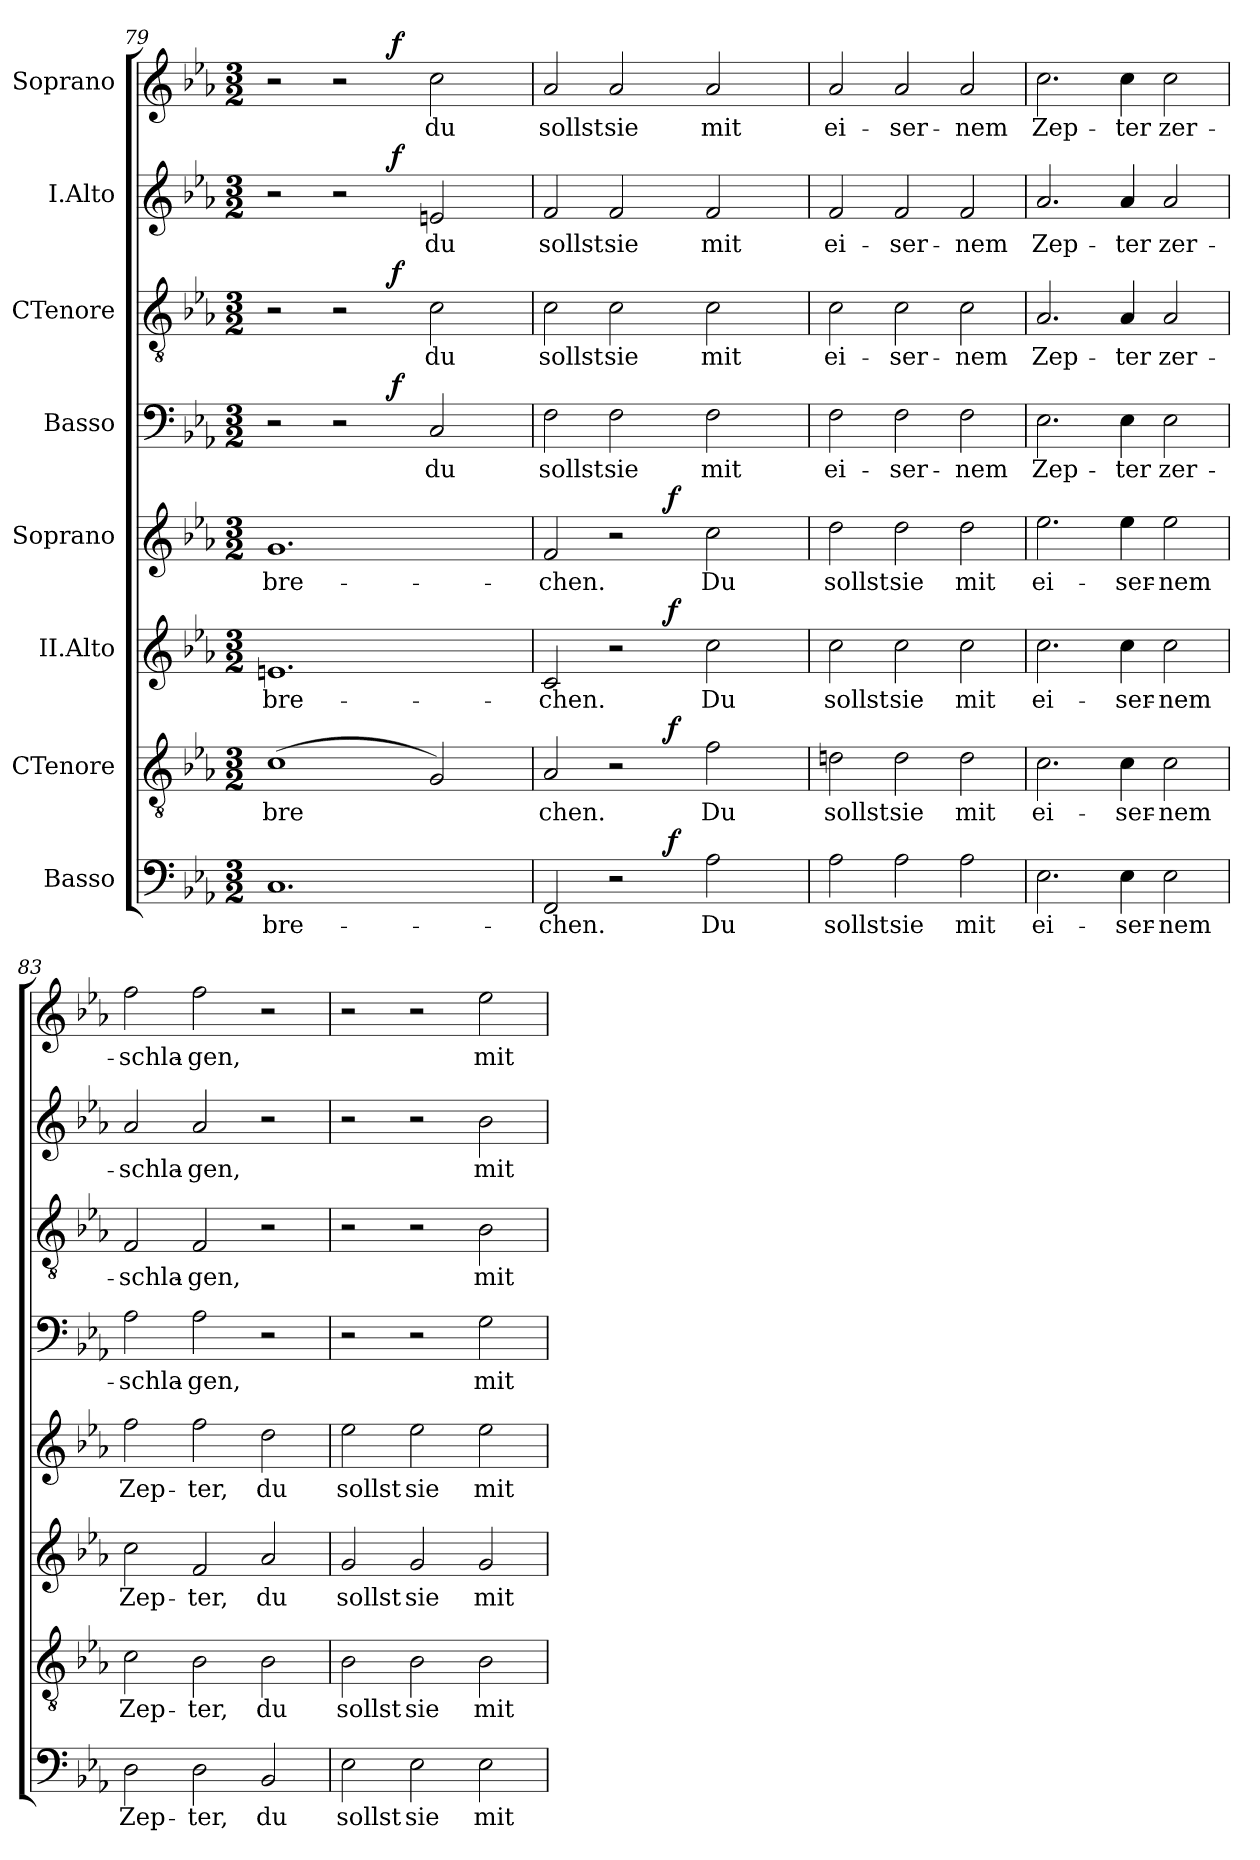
**kern	**text	**dynam	**kern	**text	**dynam	**kern	**text	**dynam	**kern	**text	**dynam	**kern	**text	**dynam	**kern	**text	**dynam	**kern	**text	**dynam	**kern	**text	**dynam
*part8	*part8	*part8	*part7	*part7	*part7	*part6	*part6	*part6	*part5	*part5	*part5	*part4	*part4	*part4	*part3	*part3	*part3	*part2	*part2	*part2	*part1	*part1	*part1
*staff8	*staff8	*staff8	*staff7	*staff7	*staff7	*staff6	*staff6	*staff6	*staff5	*staff5	*staff5	*staff4	*staff4	*staff4	*staff3	*staff3	*staff3	*staff2	*staff2	*staff2	*staff1	*staff1	*staff1
*I"Basso	*	*	*I"CTenore	*	*	*I"II.Alto	*	*	*I"Soprano	*	*	*I"Basso	*	*	*I"CTenore	*	*	*I"I.Alto	*	*	*I"Soprano	*	*
*clefF4	*	*	*clefGv2	*	*	*clefG2	*	*	*clefG2	*	*	*clefF4	*	*	*clefGv2	*	*	*clefG2	*	*	*clefG2	*	*
*k[b-e-a-]	*	*	*k[b-e-a-]	*	*	*k[b-e-a-]	*	*	*k[b-e-a-]	*	*	*k[b-e-a-]	*	*	*k[b-e-a-]	*	*	*k[b-e-a-]	*	*	*k[b-e-a-]	*	*
*E-:	*	*	*E-:	*	*	*E-:	*	*	*E-:	*	*	*E-:	*	*	*E-:	*	*	*E-:	*	*	*E-:	*	*
*M3/2	*	*	*M3/2	*	*	*M3/2	*	*	*M3/2	*	*	*M3/2	*	*	*M3/2	*	*	*M3/2	*	*	*M3/2	*	*
=79	=79	=79	=79	=79	=79	=79	=79	=79	=79	=79	=79	=79	=79	=79	=79	=79	=79	=79	=79	=79	=79	=79	=79
!	!LO:LY:b:cj	!	!	!LO:LY:b:cj	!	!	!LO:LY:b:rj	!	!	!LO:LY:b:cj	!	!	!	!	!	!	!	!	!	!	!	!	!
*	*	*	*	*	*	*	*	*	*	*	*	*^	*	*	*^	*	*	*^	*	*	*^	*	*
1.C	-bre-	.	(>1c	-bre-	.	1.en	-bre-	.	1.g	-bre-	.	2r	2ryy	.	.	2r	2ryy	.	.	2r	2ryy	.	.	2r	2ryy	.	.
.	.	.	.	.	.	.	.	.	.	.	.	2r	4ryy	.	.	2r	4ryy	.	.	2r	4ryy	.	.	2r	4ryy	.	.
.	.	.	.	.	.	.	.	.	.	.	.	.	32.ryy	.	.	.	32.ryy	.	.	.	32.ryy	.	.	.	32.ryy	.	.
!	!	!	!	!	!	!	!	!	!	!	!	!	!	!	!LO:DY:a	!	!	!	!LO:DY:a	!	!	!	!LO:DY:a	!	!	!	!LO:DY:a
.	.	.	.	.	.	.	.	.	.	.	.	.	2ryy	.	f	.	2ryy	.	f	.	2ryy	.	f	.	2ryy	.	f
!	!	!	!	!LO:LY:b:cj	!	!	!	!	!	!	!	!	!	!LO:LY:b:cj	!	!	!	!LO:LY:b:cj	!	!	!	!LO:LY:b:rj	!	!	!	!LO:LY:b:cj	!
.	.	.	2G/)	--	.	.	.	.	.	.	.	2C/	.	du	.	2c\	.	du	.	2en/	.	du	.	2cc\	.	du	.
.	.	.	.	.	.	.	.	.	.	.	.	.	8ryy	.	.	.	8ryy	.	.	.	8ryy	.	.	.	8ryy	.	.
.	.	.	.	.	.	.	.	.	.	.	.	.	16ryy	.	.	.	16ryy	.	.	.	16ryy	.	.	.	16ryy	.	.
.	.	.	.	.	.	.	.	.	.	.	.	.	64ryy	.	.	.	64ryy	.	.	.	64ryy	.	.	.	64ryy	.	.
=80!	=80!	=80!	=80!	=80!	=80!	=80!	=80!	=80!	=80!	=80!	=80!	=80!	=80!	=80!	=80!	=80!	=80!	=80!	=80!	=80!	=80!	=80!	=80!	=80!	=80!	=80!	=80!
!	!LO:LY:b:cj	!	!	!LO:LY:b:cj	!	!	!LO:LY:b:rj	!	!	!LO:LY:b:cj	!	!	!	!LO:LY:b:cj	!	!	!	!LO:LY:b:cj	!	!	!	!LO:LY:b:rj	!	!	!	!LO:LY:b:cj	!
*	*	*	*	*	*	*	*	*	*	*	*	*v	*v	*	*	*	*	*	*	*v	*v	*	*	*v	*v	*	*
*^	*	*	*^	*	*	*^	*	*	*^	*	*	*	*	*	*v	*v	*	*	*	*	*	*	*	*
2FF/	2ryy	-chen.	.	2A-/	2ryy	-chen.	.	2c/	2ryy	-chen.	.	2f/	2ryy	-chen.	.	2F\	sollst	.	2c\	sollst	.	2f/	sollst	.	2a-/	sollst	.
!	!	!	!	!	!	!	!	!	!	!	!	!	!	!	!	!	!LO:LY:b:cj	!	!	!LO:LY:b:cj	!	!	!LO:LY:b:rj	!	!	!LO:LY:b:cj	!
2r	4ryy	.	.	2r	4ryy	.	.	2r	4ryy	.	.	2r	4ryy	.	.	2F\	sie	.	2c\	sie	.	2f/	sie	.	2a-/	sie	.
.	32.ryy	.	.	.	32.ryy	.	.	.	32.ryy	.	.	.	32.ryy	.	.	.	.	.	.	.	.	.	.	.	.	.	.
!	!	!	!LO:DY:a	!	!	!	!LO:DY:a	!	!	!	!LO:DY:a	!	!	!	!LO:DY:a	!	!	!	!	!	!	!	!	!	!	!	!
.	2ryy	.	f	.	2ryy	.	f	.	2ryy	.	f	.	2ryy	.	f	.	.	.	.	.	.	.	.	.	.	.	.
!	!	!LO:LY:b:cj	!	!	!	!LO:LY:b:cj	!	!	!	!LO:LY:b:rj	!	!	!	!LO:LY:b:cj	!	!	!LO:LY:b:cj	!	!	!LO:LY:b:cj	!	!	!LO:LY:b:rj	!	!	!LO:LY:b:cj	!
2A-\	.	Du	.	2f\	.	Du	.	2cc\	.	Du	.	2cc\	.	Du	.	2F\	mit	.	2c\	mit	.	2f/	mit	.	2a-/	mit	.
.	8ryy	.	.	.	8ryy	.	.	.	8ryy	.	.	.	8ryy	.	.	.	.	.	.	.	.	.	.	.	.	.	.
.	16ryy	.	.	.	16ryy	.	.	.	16ryy	.	.	.	16ryy	.	.	.	.	.	.	.	.	.	.	.	.	.	.
.	64ryy	.	.	.	64ryy	.	.	.	64ryy	.	.	.	64ryy	.	.	.	.	.	.	.	.	.	.	.	.	.	.
=81!	=81!	=81!	=81!	=81!	=81!	=81!	=81!	=81!	=81!	=81!	=81!	=81!	=81!	=81!	=81!	=81!	=81!	=81!	=81!	=81!	=81!	=81!	=81!	=81!	=81!	=81!	=81!
!	!	!LO:LY:b:cj	!	!	!	!LO:LY:b:cj	!	!	!	!LO:LY:b:rj	!	!	!	!LO:LY:b:cj	!	!	!LO:LY:b:cj	!	!	!LO:LY:b:cj	!	!	!LO:LY:b:rj	!	!	!LO:LY:b:cj	!
*v	*v	*	*	*	*	*	*	*v	*v	*	*	*v	*v	*	*	*	*	*	*	*	*	*	*	*	*	*	*
*	*	*	*v	*v	*	*	*	*	*	*	*	*	*	*	*	*	*	*	*	*	*	*	*	*
2A-\	sollst	.	2dn\	sollst	.	2cc\	sollst	.	2dd\	sollst	.	2F\	ei-	.	2c\	ei-	.	2f/	ei-	.	2a-/	ei-	.
!	!LO:LY:b:cj	!	!	!LO:LY:b:cj	!	!	!LO:LY:b:rj	!	!	!LO:LY:b:cj	!	!	!LO:LY:b:cj	!	!	!LO:LY:b:cj	!	!	!LO:LY:b:rj	!	!	!LO:LY:b:cj	!
2A-\	sie	.	2d\	sie	.	2cc\	sie	.	2dd\	sie	.	2F\	-ser-	.	2c\	-ser-	.	2f/	-ser-	.	2a-/	-ser-	.
!	!LO:LY:b:cj	!	!	!LO:LY:b:cj	!	!	!LO:LY:b:rj	!	!	!LO:LY:b:cj	!	!	!LO:LY:b:cj	!	!	!LO:LY:b:cj	!	!	!LO:LY:b:rj	!	!	!LO:LY:b:cj	!
2A-\	mit	.	2d\	mit	.	2cc\	mit	.	2dd\	mit	.	2F\	-nem	.	2c\	-nem	.	2f/	-nem	.	2a-/	-nem	.
=82!	=82!	=82!	=82!	=82!	=82!	=82!	=82!	=82!	=82!	=82!	=82!	=82!	=82!	=82!	=82!	=82!	=82!	=82!	=82!	=82!	=82!	=82!	=82!
!	!LO:LY:b:cj	!	!	!LO:LY:b:cj	!	!	!LO:LY:b:rj	!	!	!LO:LY:b:cj	!	!	!LO:LY:b:cj	!	!	!LO:LY:b:cj	!	!	!LO:LY:b:rj	!	!	!LO:LY:b:cj	!
2.E-\	ei-	.	2.c\	ei-	.	2.cc\	ei-	.	2.ee-\	ei-	.	2.E-\	Zep-	.	2.A-/	Zep-	.	2.a-/	Zep-	.	2.cc\	Zep-	.
!	!LO:LY:b:cj	!	!	!LO:LY:b:cj	!	!	!LO:LY:b:rj	!	!	!LO:LY:b:cj	!	!	!LO:LY:b:cj	!	!	!LO:LY:b:cj	!	!	!LO:LY:b:rj	!	!	!LO:LY:b:cj	!
4E-\	-ser-	.	4c\	-ser-	.	4cc\	-ser-	.	4ee-\	-ser-	.	4E-\	-ter	.	4A-/	-ter	.	4a-/	-ter	.	4cc\	-ter	.
!	!LO:LY:b:cj	!	!	!LO:LY:b:cj	!	!	!LO:LY:b:rj	!	!	!LO:LY:b:cj	!	!	!LO:LY:b:cj	!	!	!LO:LY:b:cj	!	!	!LO:LY:b:rj	!	!	!LO:LY:b:cj	!
2E-\	-nem	.	2c\	-nem	.	2cc\	-nem	.	2ee-\	-nem	.	2E-\	zer-	.	2A-/	zer-	.	2a-/	zer-	.	2cc\	zer-	.
=83!	=83!	=83!	=83!	=83!	=83!	=83!	=83!	=83!	=83!	=83!	=83!	=83!	=83!	=83!	=83!	=83!	=83!	=83!	=83!	=83!	=83!	=83!	=83!
!	!LO:LY:b:cj	!	!	!LO:LY:b:cj	!	!	!LO:LY:b:rj	!	!	!LO:LY:b:cj	!	!	!LO:LY:b:cj	!	!	!LO:LY:b:cj	!	!	!LO:LY:b:rj	!	!	!LO:LY:b:cj	!
2D\	Zep-	.	2c\	Zep-	.	2cc\	Zep-	.	2ff\	Zep-	.	2A-\	-schla-	.	2F/	-schla-	.	2a-/	-schla-	.	2ff\	-schla-	.
!	!LO:LY:b:cj	!	!	!LO:LY:b:cj	!	!	!LO:LY:b:rj	!	!	!LO:LY:b:cj	!	!	!LO:LY:b:cj	!	!	!LO:LY:b:cj	!	!	!LO:LY:b:rj	!	!	!LO:LY:b:cj	!
2D\	-ter,	.	2B-\	-ter,	.	2f/	-ter,	.	2ff\	-ter,	.	2A-\	-gen,	.	2F/	-gen,	.	2a-/	-gen,	.	2ff\	-gen,	.
!	!LO:LY:b:cj	!	!	!LO:LY:b:cj	!	!	!LO:LY:b:rj	!	!	!LO:LY:b:cj	!	!	!	!	!	!	!	!	!	!	!	!	!
2BB-/	du	.	2B-\	du	.	2a-/	du	.	2dd\	du	.	2r	.	.	2r	.	.	2r	.	.	2r	.	.
!!LO:LB:g=z
=84!	=84!	=84!	=84!	=84!	=84!	=84!	=84!	=84!	=84!	=84!	=84!	=84!	=84!	=84!	=84!	=84!	=84!	=84!	=84!	=84!	=84!	=84!	=84!
!	!LO:LY:b:cj	!	!	!LO:LY:b:cj	!	!	!LO:LY:b:rj	!	!	!LO:LY:b:cj	!	!	!	!	!	!	!	!	!	!	!	!	!
2E-\	sollst	.	2B-\	sollst	.	2g/	sollst	.	2ee-\	sollst	.	2r	.	.	2r	.	.	2r	.	.	2r	.	.
!	!LO:LY:b:cj	!	!	!LO:LY:b:cj	!	!	!LO:LY:b:rj	!	!	!LO:LY:b:cj	!	!	!	!	!	!	!	!	!	!	!	!	!
2E-\	sie	.	2B-\	sie	.	2g/	sie	.	2ee-\	sie	.	2r	.	.	2r	.	.	2r	.	.	2r	.	.
!	!LO:LY:b:cj	!	!	!LO:LY:b:cj	!	!	!LO:LY:b:rj	!	!	!LO:LY:b:cj	!	!	!LO:LY:b:cj	!	!	!LO:LY:b:cj	!	!	!LO:LY:b:rj	!	!	!LO:LY:b:cj	!
2E-\	mit	.	2B-\	mit	.	2g/	mit	.	2ee-\	mit	.	2G\	mit	.	2B-\	mit	.	2b-\	mit	.	2ee-\	mit	.
=!	=!	=!	=!	=!	=!	=!	=!	=!	=!	=!	=!	=!	=!	=!	=!	=!	=!	=!	=!	=!	=!	=!	=!
*-	*-	*-	*-	*-	*-	*-	*-	*-	*-	*-	*-	*-	*-	*-	*-	*-	*-	*-	*-	*-	*-	*-	*-
